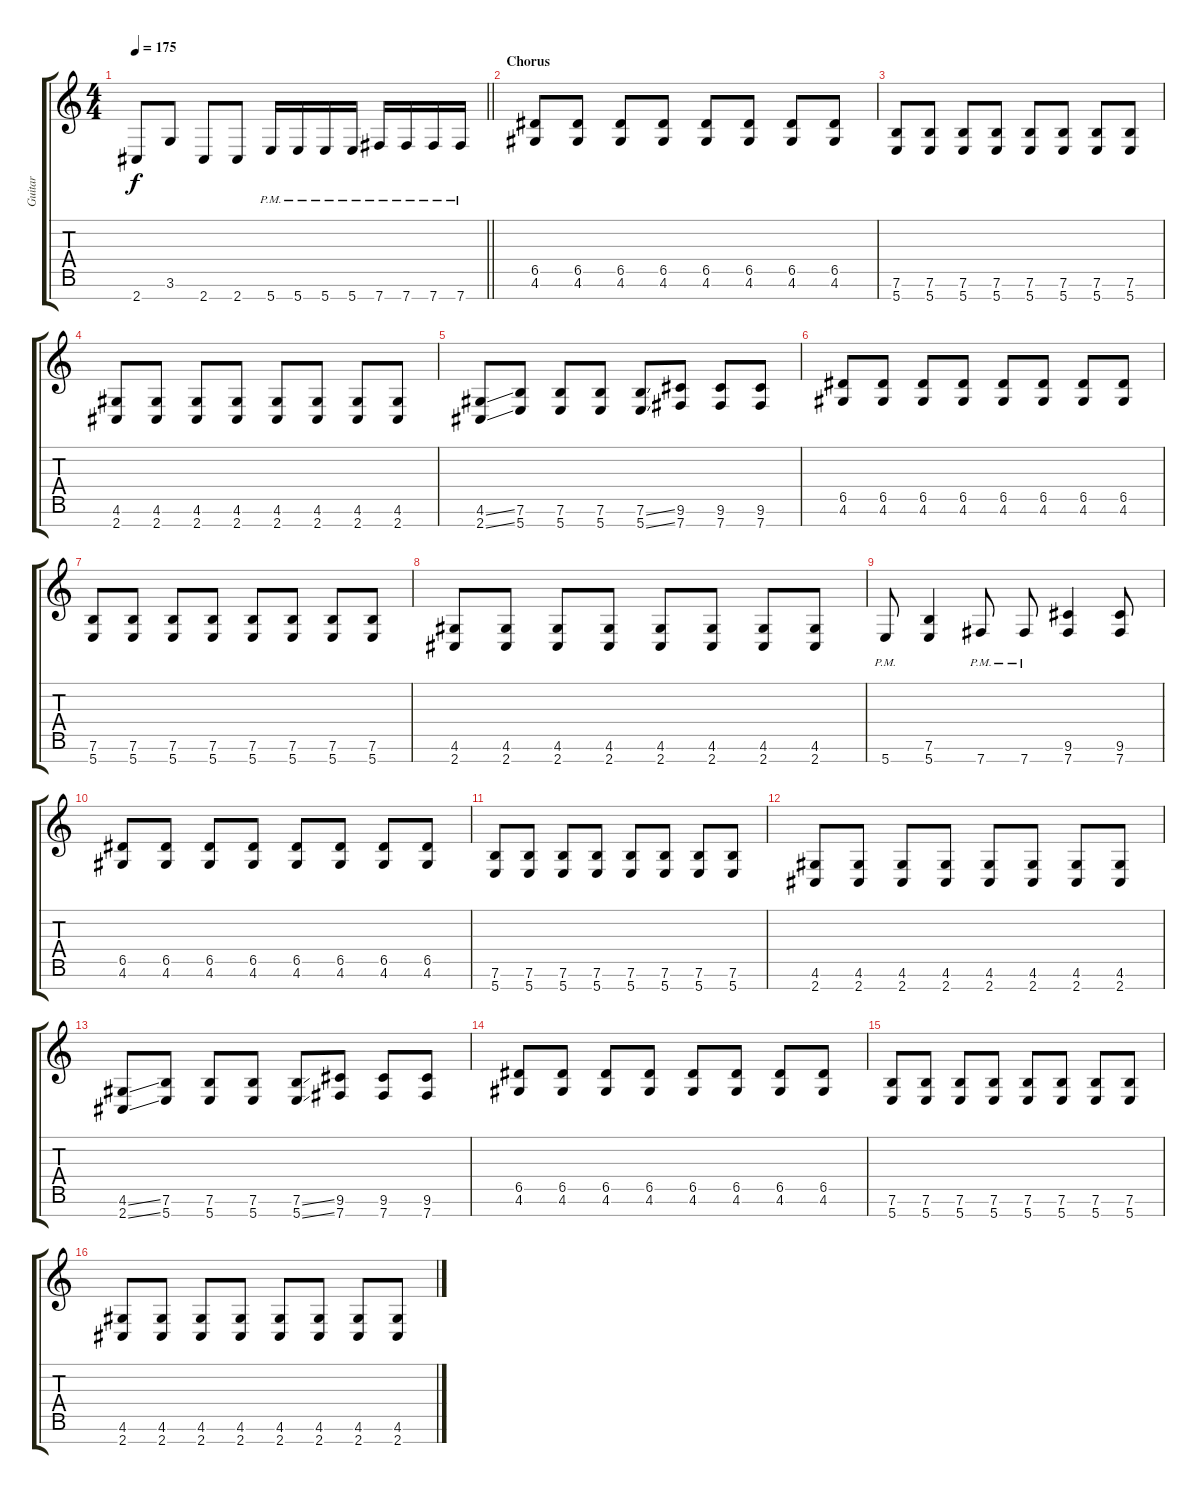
\track ("Guitar" "Guitar") {instrument distortionguitar}
\staff {score tabs}
\tuning (E4 B3 G3 D3 A2 E2 B1) {hide}
\ts (4 4)
\tempo 175
\clef g2
\barLineRight lightlight
\ks c
2.7.8{dy f} 3.6.8 2.7.8 2.7.8 5.7{pm}.16 5.7{pm}.16 5.7{pm}.16 5.7{pm}.16 7.7{pm}.16 7.7{pm}.16 7.7{pm}.16 7.7{pm}.16 |
\section ("" "Chorus")
(6.5 4.6).8 (6.5 4.6).8 (6.5 4.6).8 (6.5 4.6).8 (6.5 4.6).8 (6.5 4.6).8 (6.5 4.6).8 (6.5 4.6).8 |
(7.6 5.7).8 (7.6 5.7).8 (7.6 5.7).8 (7.6 5.7).8 (7.6 5.7).8 (7.6 5.7).8 (7.6 5.7).8 (7.6 5.7).8 |
(4.6 2.7).8 (4.6 2.7).8 (4.6 2.7).8 (4.6 2.7).8 (4.6 2.7).8 (4.6 2.7).8 (4.6 2.7).8 (4.6 2.7).8 |
(4.6{ss} 2.7{ss}).8 (7.6 5.7).8 (7.6 5.7).8 (7.6 5.7).8 (7.6{ss} 5.7{ss}).8 (9.6 7.7).8 (9.6 7.7).8 (9.6 7.7).8 |
(6.5 4.6).8 (6.5 4.6).8 (6.5 4.6).8 (6.5 4.6).8 (6.5 4.6).8 (6.5 4.6).8 (6.5 4.6).8 (6.5 4.6).8 |
(7.6 5.7).8 (7.6 5.7).8 (7.6 5.7).8 (7.6 5.7).8 (7.6 5.7).8 (7.6 5.7).8 (7.6 5.7).8 (7.6 5.7).8 |
(4.6 2.7).8 (4.6 2.7).8 (4.6 2.7).8 (4.6 2.7).8 (4.6 2.7).8 (4.6 2.7).8 (4.6 2.7).8 (4.6 2.7).8 |
5.7{pm}.8 (7.6 5.7).4 7.7{pm}.8 7.7{pm}.8 (9.6 7.7).4 (9.6 7.7).8 |
(6.5 4.6).8 (6.5 4.6).8 (6.5 4.6).8 (6.5 4.6).8 (6.5 4.6).8 (6.5 4.6).8 (6.5 4.6).8 (6.5 4.6).8 |
(7.6 5.7).8 (7.6 5.7).8 (7.6 5.7).8 (7.6 5.7).8 (7.6 5.7).8 (7.6 5.7).8 (7.6 5.7).8 (7.6 5.7).8 |
(4.6 2.7).8 (4.6 2.7).8 (4.6 2.7).8 (4.6 2.7).8 (4.6 2.7).8 (4.6 2.7).8 (4.6 2.7).8 (4.6 2.7).8 |
(4.6{ss} 2.7{ss}).8 (7.6 5.7).8 (7.6 5.7).8 (7.6 5.7).8 (7.6{ss} 5.7{ss}).8 (9.6 7.7).8 (9.6 7.7).8 (9.6 7.7).8 |
(6.5 4.6).8 (6.5 4.6).8 (6.5 4.6).8 (6.5 4.6).8 (6.5 4.6).8 (6.5 4.6).8 (6.5 4.6).8 (6.5 4.6).8 |
(7.6 5.7).8 (7.6 5.7).8 (7.6 5.7).8 (7.6 5.7).8 (7.6 5.7).8 (7.6 5.7).8 (7.6 5.7).8 (7.6 5.7).8 |
(4.6 2.7).8 (4.6 2.7).8 (4.6 2.7).8 (4.6 2.7).8 (4.6 2.7).8 (4.6 2.7).8 (4.6 2.7).8 (4.6 2.7).8
